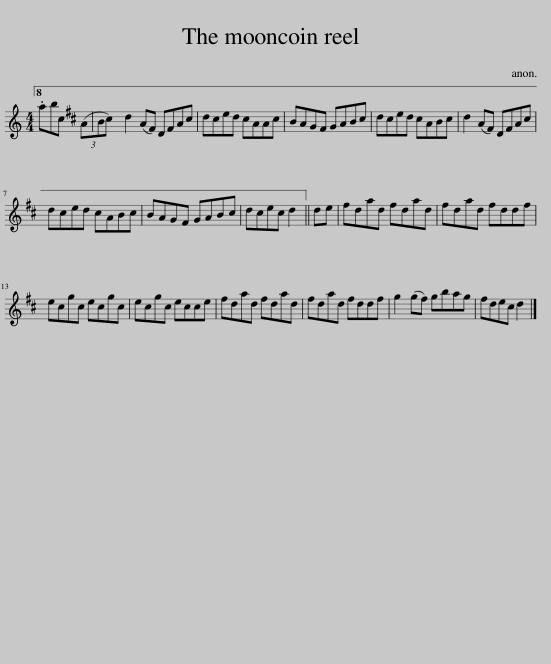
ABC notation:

X:1
L:1/8
M:4/4
I:linebreak $
K:C
V:1 treble
V:1
 .abc (3(AB^c) | d2 (A^F) DFA^c | d^ced cAAc | BAG^F GAB^c | d^ced cABc | %5
 d2 (A^F) DFA^c |$ d^ced cABc | BAG^F GAB^c | d^cec d2 || de | %10
 ^fdad fdad | ^fdad fddf |$ e^cgc ecgc | e^cgc ecce | ^fdad fdad | %15
 ^fdad fddf | g2 (g^f) gbag | ^fde^c d2 |] %18
